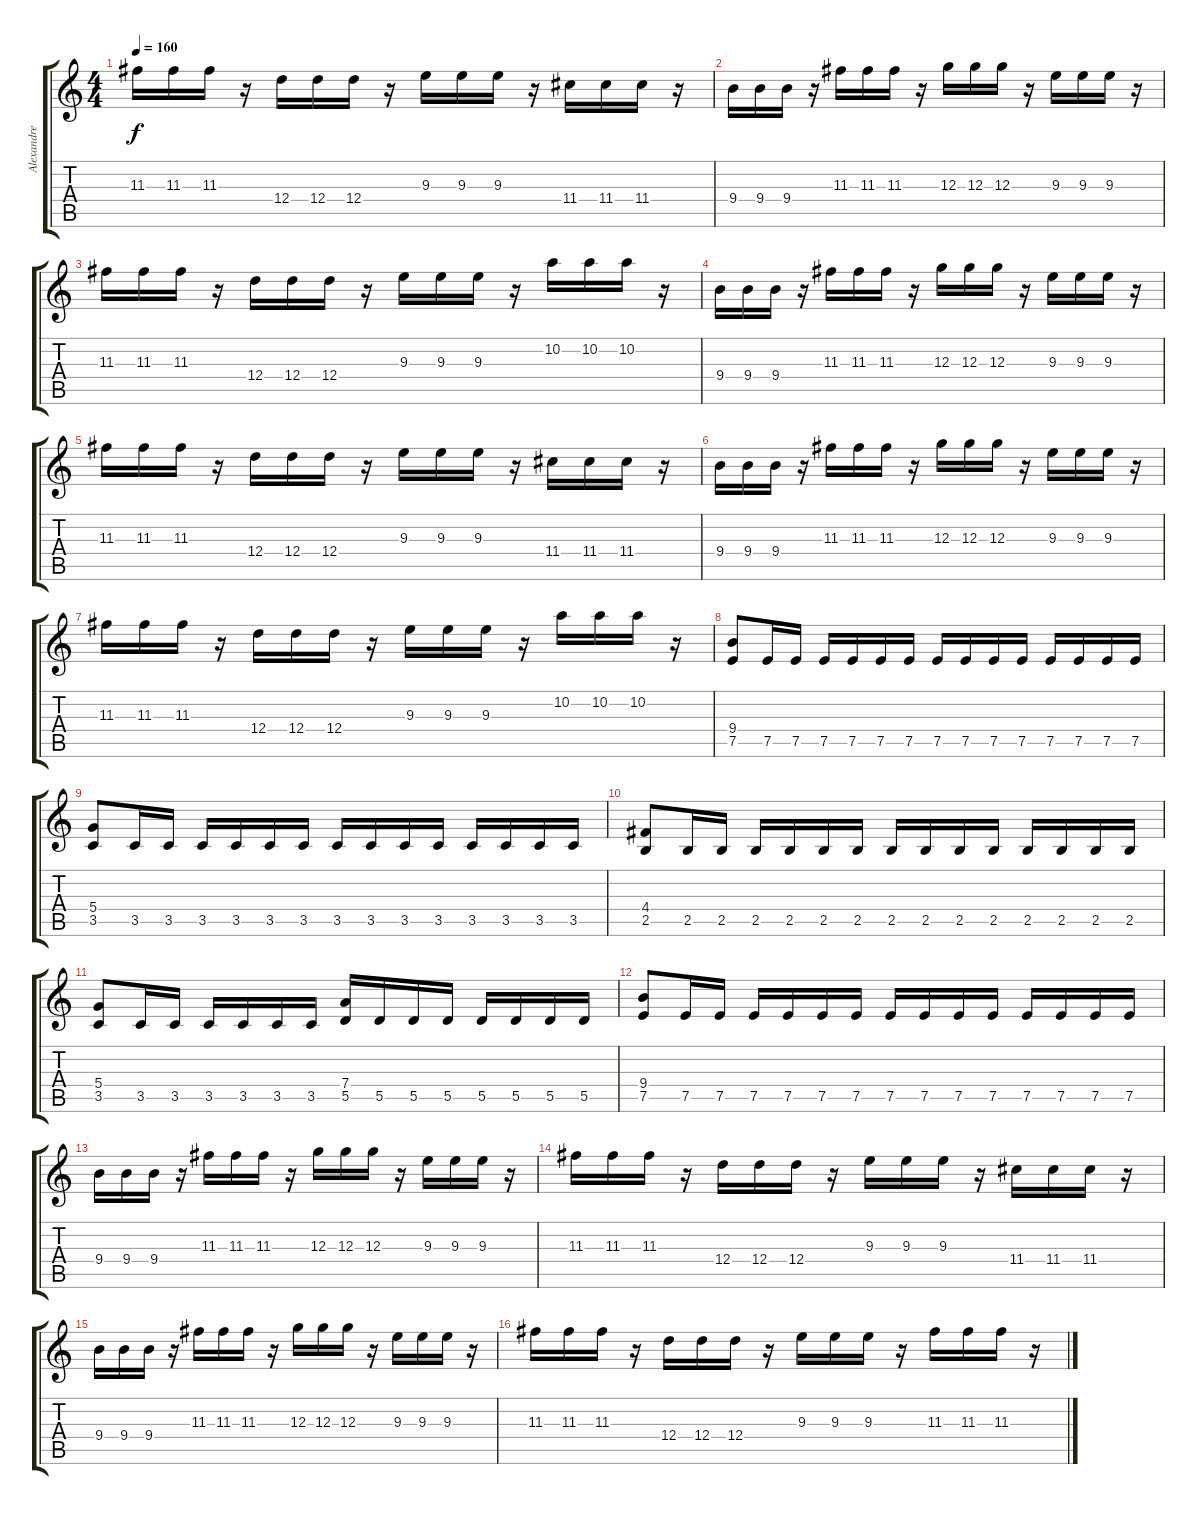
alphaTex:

\track ("Alexandre Maia" "Alexandre ") {instrument overdrivenguitar}
\staff {score tabs}
\tuning (E4 B3 G3 D3 A2 E2) {hide}
\ts (4 4)
\tempo 160
\clef g2
\ks c
11.3.16{dy f} 11.3.16 11.3.16 r.16 12.4.16 12.4.16 12.4.16 r.16 9.3.16 9.3.16 9.3.16 r.16 11.4.16 11.4.16 11.4.16 r.16 |
9.4.16 9.4.16 9.4.16 r.16 11.3.16 11.3.16 11.3.16 r.16 12.3.16 12.3.16 12.3.16 r.16 9.3.16 9.3.16 9.3.16 r.16 |
11.3.16 11.3.16 11.3.16 r.16 12.4.16 12.4.16 12.4.16 r.16 9.3.16 9.3.16 9.3.16 r.16 10.2.16 10.2.16 10.2.16 r.16 |
9.4.16 9.4.16 9.4.16 r.16 11.3.16 11.3.16 11.3.16 r.16 12.3.16 12.3.16 12.3.16 r.16 9.3.16 9.3.16 9.3.16 r.16 |
11.3.16 11.3.16 11.3.16 r.16 12.4.16 12.4.16 12.4.16 r.16 9.3.16 9.3.16 9.3.16 r.16 11.4.16 11.4.16 11.4.16 r.16 |
9.4.16 9.4.16 9.4.16 r.16 11.3.16 11.3.16 11.3.16 r.16 12.3.16 12.3.16 12.3.16 r.16 9.3.16 9.3.16 9.3.16 r.16 |
11.3.16 11.3.16 11.3.16 r.16 12.4.16 12.4.16 12.4.16 r.16 9.3.16 9.3.16 9.3.16 r.16 10.2.16 10.2.16 10.2.16 r.16 |
(9.4 7.5).8 7.5.16 7.5.16 7.5.16 7.5.16 7.5.16 7.5.16 7.5.16 7.5.16 7.5.16 7.5.16 7.5.16 7.5.16 7.5.16 7.5.16 |
(5.4 3.5).8 3.5.16 3.5.16 3.5.16 3.5.16 3.5.16 3.5.16 3.5.16 3.5.16 3.5.16 3.5.16 3.5.16 3.5.16 3.5.16 3.5.16 |
(4.4 2.5).8 2.5.16 2.5.16 2.5.16 2.5.16 2.5.16 2.5.16 2.5.16 2.5.16 2.5.16 2.5.16 2.5.16 2.5.16 2.5.16 2.5.16 |
(5.4 3.5).8 3.5.16 3.5.16 3.5.16 3.5.16 3.5.16 3.5.16 (7.4 5.5).16 5.5.16 5.5.16 5.5.16 5.5.16 5.5.16 5.5.16 5.5.16 |
(9.4 7.5).8 7.5.16 7.5.16 7.5.16 7.5.16 7.5.16 7.5.16 7.5.16 7.5.16 7.5.16 7.5.16 7.5.16 7.5.16 7.5.16 7.5.16 |
9.4.16 9.4.16 9.4.16 r.16 11.3.16 11.3.16 11.3.16 r.16 12.3.16 12.3.16 12.3.16 r.16 9.3.16 9.3.16 9.3.16 r.16 |
11.3.16 11.3.16 11.3.16 r.16 12.4.16 12.4.16 12.4.16 r.16 9.3.16 9.3.16 9.3.16 r.16 11.4.16 11.4.16 11.4.16 r.16 |
9.4.16 9.4.16 9.4.16 r.16 11.3.16 11.3.16 11.3.16 r.16 12.3.16 12.3.16 12.3.16 r.16 9.3.16 9.3.16 9.3.16 r.16 |
11.3.16 11.3.16 11.3.16 r.16 12.4.16 12.4.16 12.4.16 r.16 9.3.16 9.3.16 9.3.16 r.16 11.3.16 11.3.16 11.3.16 r.16
